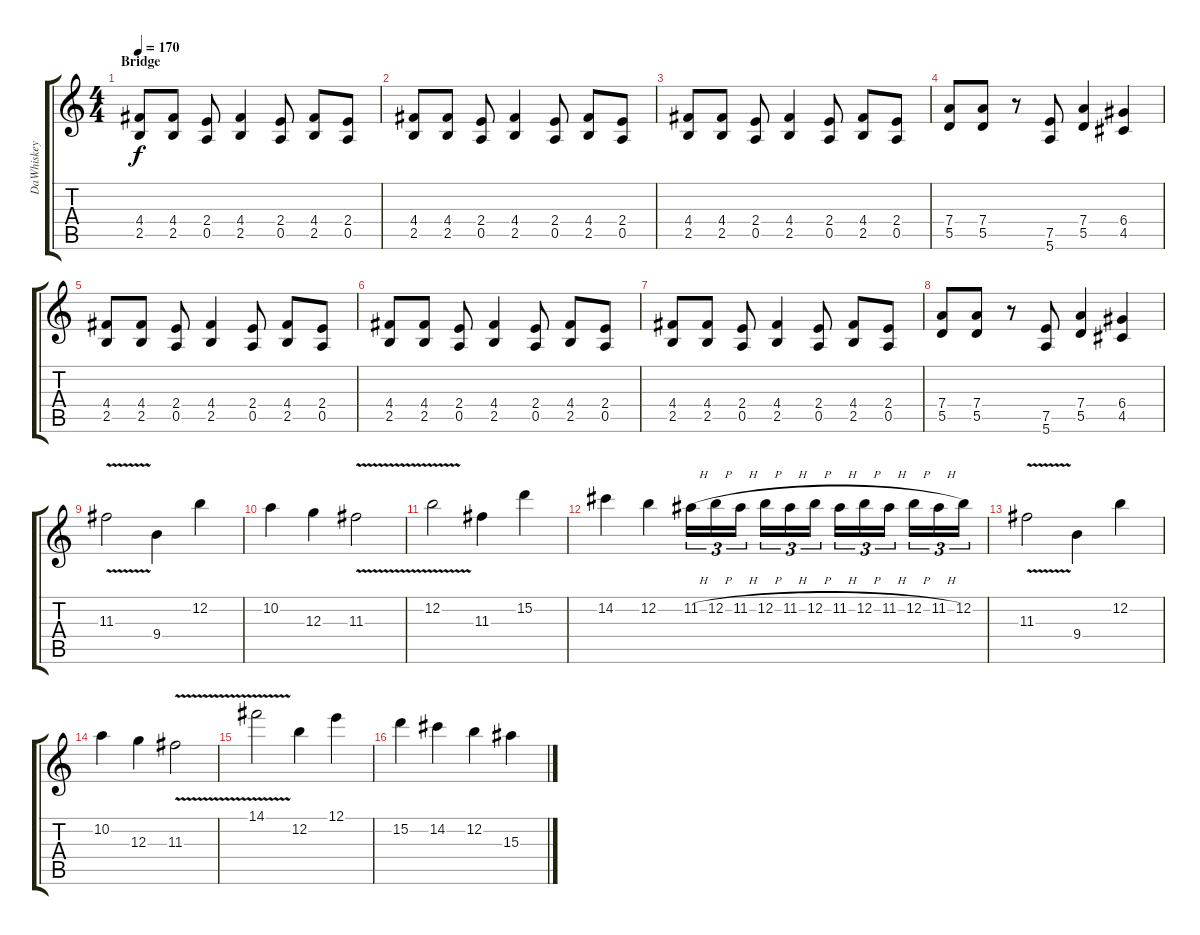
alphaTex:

\track ("DaWhiskey" "DaWhiskey") {instrument distortionguitar}
\staff {score tabs}
\tuning (E4 B3 G3 D3 A2 E2) {hide}
\ts (4 4)
\section ("" "Bridge")
\tempo 170
\clef g2
\ks c
(4.4 2.5).8{dy f} (4.4 2.5).8 (2.4 0.5).8 (4.4 2.5).4 (2.4 0.5).8 (4.4 2.5).8 (2.4 0.5).8 |
(4.4 2.5).8 (4.4 2.5).8 (2.4 0.5).8 (4.4 2.5).4 (2.4 0.5).8 (4.4 2.5).8 (2.4 0.5).8 |
(4.4 2.5).8 (4.4 2.5).8 (2.4 0.5).8 (4.4 2.5).4 (2.4 0.5).8 (4.4 2.5).8 (2.4 0.5).8 |
(7.4 5.5).8 (7.4 5.5).8 r.8 (7.5 5.6).8 (7.4 5.5).4 (6.4 4.5).4 |
(4.4 2.5).8 (4.4 2.5).8 (2.4 0.5).8 (4.4 2.5).4 (2.4 0.5).8 (4.4 2.5).8 (2.4 0.5).8 |
(4.4 2.5).8 (4.4 2.5).8 (2.4 0.5).8 (4.4 2.5).4 (2.4 0.5).8 (4.4 2.5).8 (2.4 0.5).8 |
(4.4 2.5).8 (4.4 2.5).8 (2.4 0.5).8 (4.4 2.5).4 (2.4 0.5).8 (4.4 2.5).8 (2.4 0.5).8 |
(7.4 5.5).8 (7.4 5.5).8 r.8 (7.5 5.6).8 (7.4 5.5).4 (6.4 4.5).4 |
11.3{v}.2 9.4.4 12.2.4 |
10.2.4 12.3.4 11.3{v}.2 |
12.2{v}.2 11.3.4 15.2.4 |
14.2.4 12.2.4 11.2{h}.16{tu (3 2)} 12.2{h}.16{tu (3 2)} 11.2{h}.16{tu (3 2) beam splitsecondary} 12.2{h}.16{tu (3 2)} 11.2{h}.16{tu (3 2)} 12.2{h}.16{tu (3 2)} 11.2{h}.16{tu (3 2)} 12.2{h}.16{tu (3 2)} 11.2{h}.16{tu (3 2) beam splitsecondary} 12.2{h}.16{tu (3 2)} 11.2{h}.16{tu (3 2)} 12.2.16{tu (3 2)} |
11.3{v}.2 9.4.4 12.2.4 |
10.2.4 12.3.4 11.3{v}.2 |
14.1{v}.2 12.2.4 12.1.4 |
15.2.4 14.2.4 12.2.4 15.3.4
